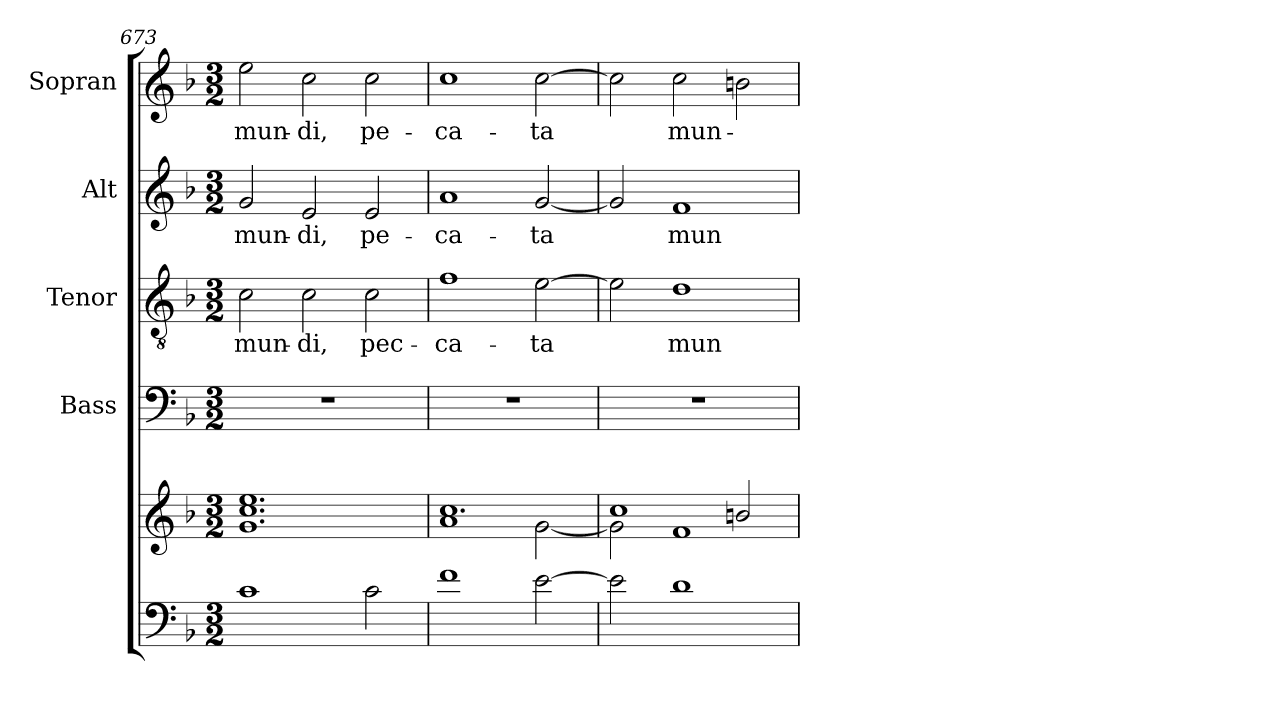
**kern	**kern	**kern	**kern	**text	**kern	**text	**kern	**text
*part5	*part5	*part4	*part3	*part3	*part2	*part2	*part1	*part1
*staff6	*staff5	*staff4	*staff3	*staff3	*staff2	*staff2	*staff1	*staff1
*	*	*I"Bass	*I"Tenor	*	*I"Alt	*	*I"Sopran	*
*	*	*I'B.	*I'T.	*	*I'A.	*	*I'S.	*
*clefF4	*clefG2	*clefF4	*clefGv2	*	*clefG2	*	*clefG2	*
*k[b-]	*k[b-]	*k[b-]	*k[b-]	*	*k[b-]	*	*k[b-]	*
*F:	*F:	*F:	*F:	*	*F:	*	*F:	*
*M3/2	*M3/2	*M3/2	*M3/2	*	*M3/2	*	*M3/2	*
=673	=673	=673	=673	=673	=673	=673	=673	=673
!	!	!	!	!LO:LY:b	!	!LO:LY:b	!	!LO:LY:b
1c	1.g 1.cc 1.ee	1.r	2c\	mun-	2g/	mun-	2ee\	mun-
!	!	!	!	!LO:LY:b	!	!LO:LY:b	!	!LO:LY:b
.	.	.	2c\	-di,	2e/	-di,	2cc\	-di,
!	!	!	!	!LO:LY:b	!	!LO:LY:b	!	!LO:LY:b
2c\	.	.	2c\	pec-	2e/	pe-	2cc\	pe-
!!LO:PB:g=z
=674	=674	=674	=674	=674	=674	=674	=674	=674
*	*^	*	*	*	*	*	*	*
!	!	!	!	!	!LO:LY:b	!	!LO:LY:b	!	!LO:LY:b
1f	1.cc	1a	1.r	1f	-ca-	1a	-ca-	1cc	-ca-
!	!	!	!	!	!LO:LY:b	!	!LO:LY:b	!	!LO:LY:b
[2e\	.	[<2g\	.	[2e\	-ta	[2g/	-ta	[2cc\	-ta
=675	=675	=675	=675	=675	=675	=675	=675	=675	=675
2e\]	1cc	2g\]	1.r	2e\]	.	2g/]	.	2cc\]	.
!	!	!	!	!	!LO:LY:b	!	!LO:LY:b	!	!LO:LY:b
1d	.	1f	.	1d	mun-	1f	mun-	2cc\	mun-
.	2bn/	.	.	.	.	.	.	2bn\	.
*	*v	*v	*	*	*	*	*	*	*
=	=	=	=	=	=	=	=	=
*-	*-	*-	*-	*-	*-	*-	*-	*-
